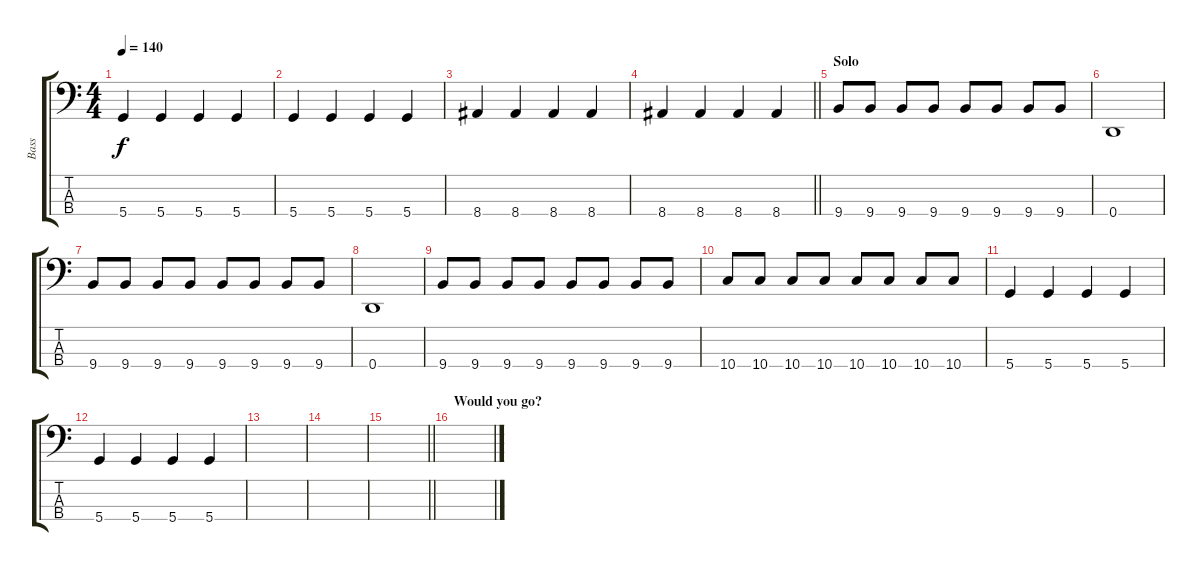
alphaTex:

\track ("Bass" "Bass") {instrument electricbassfinger}
\staff {score tabs}
\tuning (G2 D2 A1 D1) {hide}
\ts (4 4)
\tempo 140
\clef f4
\ks c
5.4.4{dy f} 5.4.4 5.4.4 5.4.4 |
5.4.4 5.4.4 5.4.4 5.4.4 |
8.4.4 8.4.4 8.4.4 8.4.4 |
\barLineRight lightlight
8.4.4 8.4.4 8.4.4 8.4.4 |
\section ("" "Solo")
9.4.8 9.4.8 9.4.8 9.4.8 9.4.8 9.4.8 9.4.8 9.4.8 |
0.4.1 |
9.4.8 9.4.8 9.4.8 9.4.8 9.4.8 9.4.8 9.4.8 9.4.8 |
0.4.1 |
9.4.8 9.4.8 9.4.8 9.4.8 9.4.8 9.4.8 9.4.8 9.4.8 |
10.4.8 10.4.8 10.4.8 10.4.8 10.4.8 10.4.8 10.4.8 10.4.8 |
5.4.4 5.4.4 5.4.4 5.4.4 |
5.4.4 5.4.4 5.4.4 5.4.4 |
|
|
\barLineRight lightlight
|
\section ("" "Would you go?")
